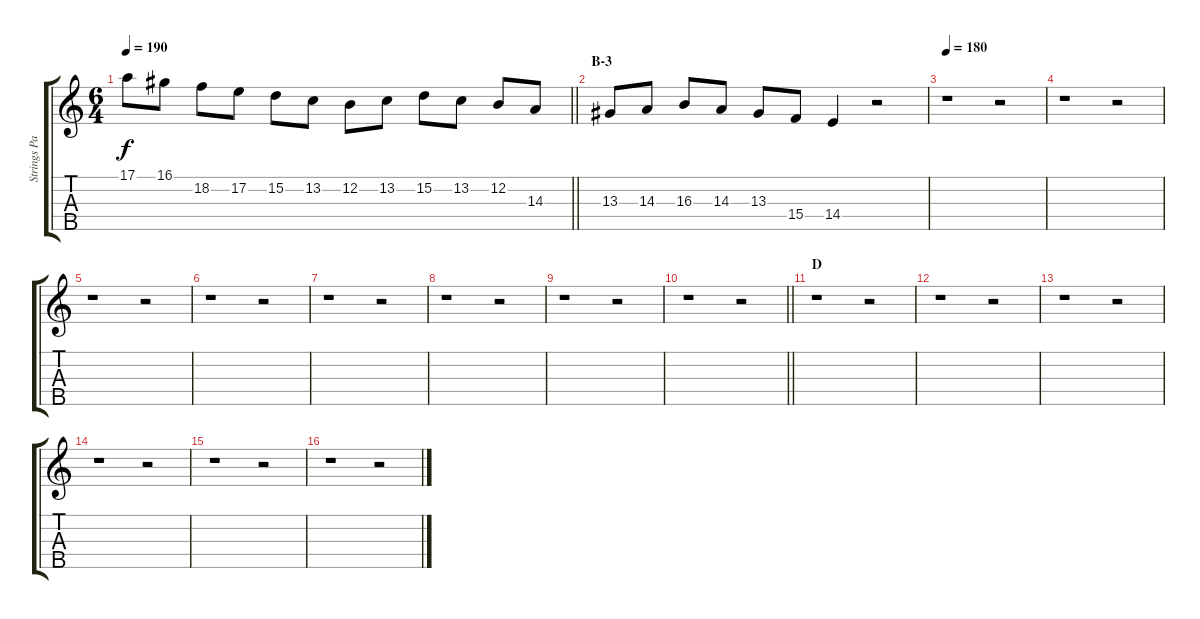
\track ("Strings Pad I" "Strings Pa") {instrument stringensemble2}
\staff {score tabs}
\tuning (E4 B3 G3 D3 A2) {hide}
\ts (6 4)
\tempo 190
\clef g2
\barLineRight lightlight
\ks c
17.1.8{dy f} 16.1.8 18.2.8 17.2.8 15.2.8 13.2.8 12.2.8 13.2.8 15.2.8 13.2.8 12.2.8 14.3.8 |
\section ("" "B-3")
13.3.8 14.3.8 16.3.8 14.3.8 13.3.8 15.4.8 14.4.4 r.2 |
\tempo 180
r.1 r.2 |
r.1 r.2 |
r.1 r.2 |
r.1 r.2 |
r.1 r.2 |
r.1 r.2 |
r.1 r.2 |
\barLineRight lightlight
r.1 r.2 |
\section ("" "D")
r.1 r.2 |
r.1 r.2 |
r.1 r.2 |
r.1 r.2 |
r.1 r.2 |
r.1 r.2
